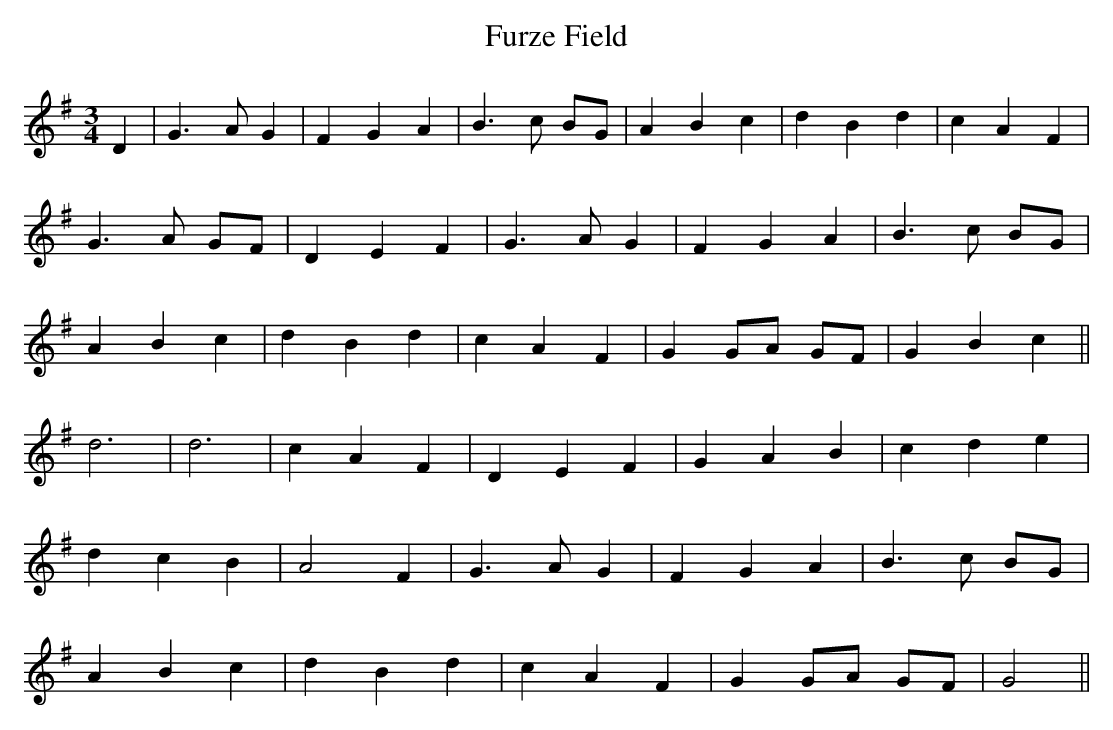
X:1
T:Furze Field
M:3/4
L:1/4
K:G
D|G>A G|FGA|B>c B/2G/2|ABc|dBd|cAF|
G>A G/2F/2|DEF|G>A G|FGA|B>c B/2G/2|
ABc|dBd|cAF|G G/2A/2 G/2F/2|GBc||
d3|d3|cAF|DEF|GAB|cde|
dcB|A2F|G>A G|FGA|B>c B/2G/2|
ABc|dBd|cAF|G G/2A/2 G/2F/2|G2||
